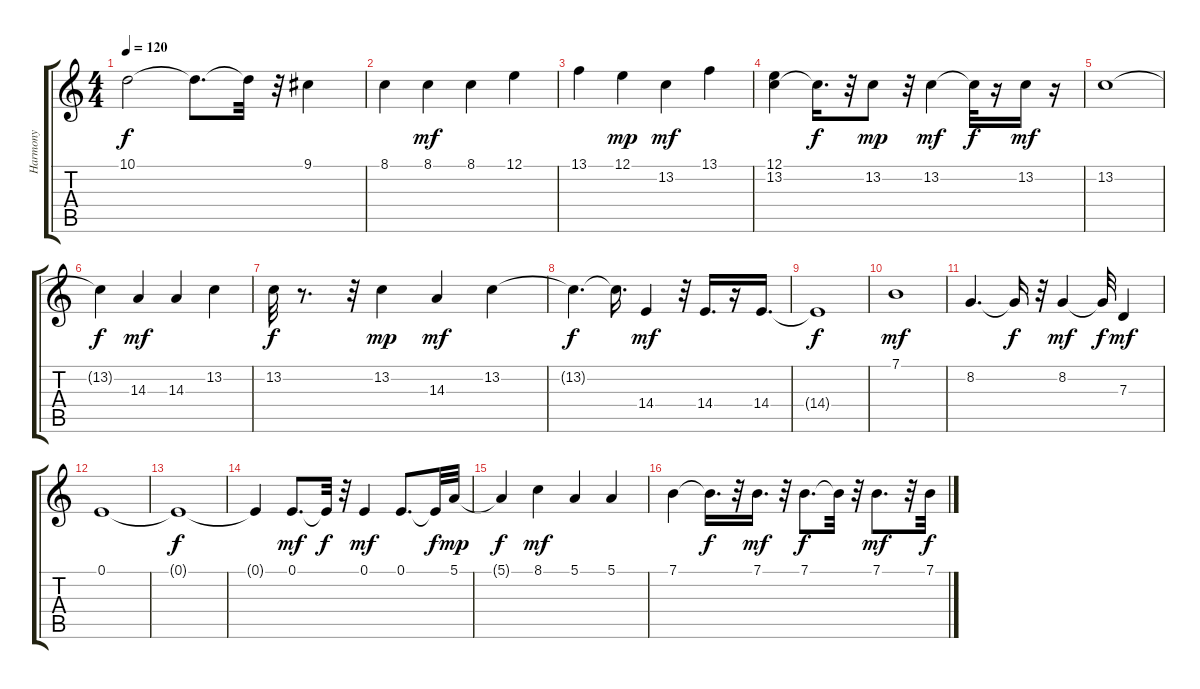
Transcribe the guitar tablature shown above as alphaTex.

\track ("Harmony" "Harmony") {instrument englishhorn}
\staff {score tabs}
\tuning (E4 B3 G3 D3 A2 E2) {hide}
\ts (4 4)
\tempo 120
\clef g2
\ks c
10.1.2{dy f} 10.1{t}.8{d} 10.1{t}.32 r.32 9.1.4 |
8.1.4 8.1.4{dy mf} 8.1.4 12.1.4 |
13.1.4 12.1.4{dy mp} 13.2.4{dy mf} 13.1.4 |
(12.1 13.2).4 13.2{t}.16{d dy f} r.32 13.2.8{dy mp} r.32 13.2.4{dy mf} 13.2{t}.32{dy f} r.16 13.2.16{dy mf} r.16 |
13.2.1 |
13.2{t}.4{dy f} 14.3.4{dy mf} 14.3.4 13.2.4 |
13.2.32{dy f} r.8{d} r.32 13.2.4{dy mp} 14.3.4{dy mf} 13.2.4 |
13.2{t}.4{d dy f} 13.2{t}.16{d} 14.4.4{dy mf} r.32 14.4.16{d} r.16 14.4.16{d} |
14.4{t}.1{dy f} |
7.1.1{dy mf} |
8.2.4{d} 8.2{t}.16{dy f} r.32 8.2.4{dy mf} 8.2{t}.32{dy f} 7.3.4{dy mf} |
0.1.1 |
0.1{t}.1{dy f} |
0.1{t}.4 0.1.8{d dy mf} 0.1{t}.32{dy f} r.32 0.1.4{dy mf} 0.1.8{d} 0.1{t}.32{dy f} 5.1.32{dy mp} |
5.1{t}.4{dy f} 8.1.4{dy mf} 5.1.4 5.1.4 |
7.1.4 7.1{t}.16{d dy f} r.32 7.1.16{d dy mf} r.32 7.1.8{d dy f} 7.1{t}.32 r.32 7.1.8{d dy mf} r.32 7.1.32{dy f}
